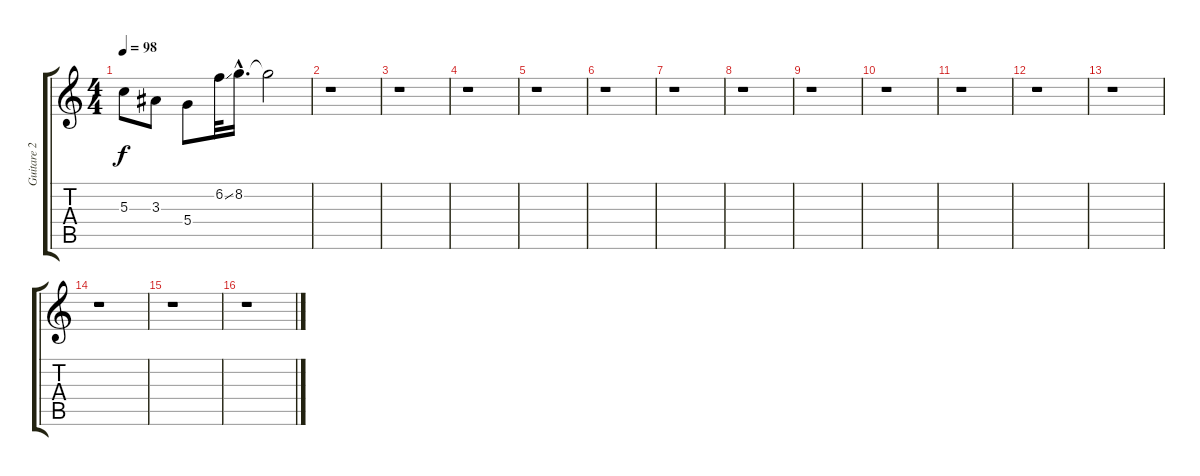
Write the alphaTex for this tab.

\track ("Guitare 2 Distorsion" "Guitare 2 ") {instrument distortionguitar}
\staff {score tabs}
\tuning (E4 B3 G3 D3 A2 E2) {hide}
\ts (4 4)
\tempo 98
\clef g2
\ks c
5.3{t}.8{dy f} 3.3.8 5.4.8 6.2{ss}.32 8.2{hac}.16{d} 8.2{t}.2 |
r.1 |
r.1 |
r.1 |
r.1 |
r.1 |
r.1 |
r.1 |
r.1 |
r.1 |
r.1 |
r.1 |
r.1 |
r.1 |
r.1 |
r.1
